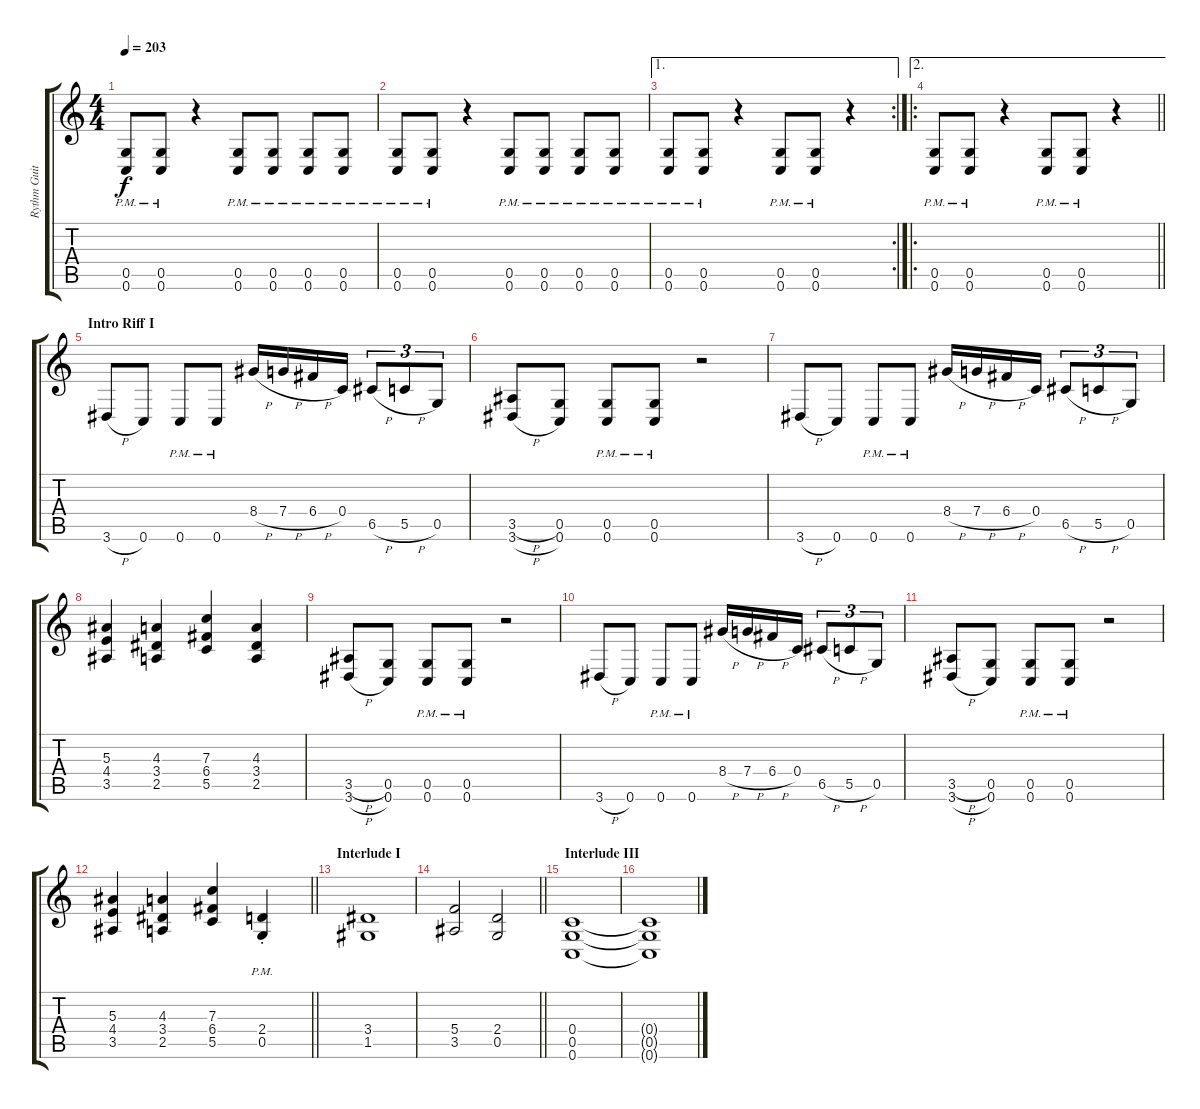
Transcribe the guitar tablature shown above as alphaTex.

\track ("Rythm Guitar I" "Rythm Guit") {instrument distortionguitar}
\staff {score tabs}
\tuning (D4 A3 F3 C3 G2 C2) {hide}
\ts (4 4)
\tempo 203
\clef g2
\ks c
(0.5{pm} 0.6{pm}).8{dy f} (0.5{pm} 0.6{pm}).8 r.4 (0.5{pm} 0.6{pm}).8 (0.5{pm} 0.6{pm}).8 (0.5{pm} 0.6{pm}).8 (0.5{pm} 0.6{pm}).8 |
(0.5{pm} 0.6{pm}).8 (0.5{pm} 0.6{pm}).8 r.4 (0.5{pm} 0.6{pm}).8 (0.5{pm} 0.6{pm}).8 (0.5{pm} 0.6{pm}).8 (0.5{pm} 0.6{pm}).8 |
\ae 1
\rc 2
(0.5{pm} 0.6{pm}).8 (0.5{pm} 0.6{pm}).8 r.4 (0.5{pm} 0.6{pm}).8 (0.5{pm} 0.6{pm}).8 r.4 |
\ae 2
\ro
\barLineRight lightlight
(0.5{pm} 0.6{pm}).8 (0.5{pm} 0.6{pm}).8 r.4 (0.5{pm} 0.6{pm}).8 (0.5{pm} 0.6{pm}).8 r.4 |
\section ("" "Intro Riff I")
3.6{h}.8{volume 13 balance 0 instrument distortionguitar} 0.6.8 0.6{pm}.8 0.6{pm}.8 8.4{h}.16{volume 16} 7.4{h}.16 6.4{h}.16 0.4.16 6.5{h}.8{tu (3 2)} 5.5{h}.8{tu (3 2)} 0.5.8{tu (3 2)} |
(3.5{h} 3.6{h}).8{volume 13} (0.5 0.6).8 (0.5{pm} 0.6{pm}).8 (0.5{pm} 0.6{pm}).8 r.2 |
3.6{h}.8 0.6.8 0.6{pm}.8 0.6{pm}.8 8.4{h}.16{volume 16} 7.4{h}.16 6.4{h}.16 0.4.16 6.5{h}.8{tu (3 2)} 5.5{h}.8{tu (3 2)} 0.5.8{tu (3 2)} |
(5.3 4.4 3.5).4{volume 13} (4.3 3.4 2.5).4 (7.3 6.4 5.5).4 (4.3 3.4 2.5).4 |
(3.5{h} 3.6{h}).8 (0.5 0.6).8 (0.5{pm} 0.6{pm}).8 (0.5{pm} 0.6{pm}).8 r.2 |
3.6{h}.8 0.6.8 0.6{pm}.8 0.6{pm}.8 8.4{h}.16{volume 16} 7.4{h}.16 6.4{h}.16 0.4.16 6.5{h}.8{tu (3 2)} 5.5{h}.8{tu (3 2)} 0.5.8{tu (3 2)} |
(3.5{h} 3.6{h}).8{volume 13} (0.5 0.6).8 (0.5{pm} 0.6{pm}).8 (0.5{pm} 0.6{pm}).8 r.2 |
\barLineRight lightlight
(5.3 4.4 3.5).4 (4.3 3.4 2.5).4 (7.3 6.4 5.5).4 (2.4{pm st} 0.5{pm st}).4 |
\section ("" "Interlude I")
(3.4 1.5).1 |
\barLineRight lightlight
(5.4 3.5).2 (2.4 0.5).2 |
\section ("" "Interlude III")
(0.4 0.5 0.6).1{volume 12} |
(0.4{t} 0.5{t} 0.6{t}).1
